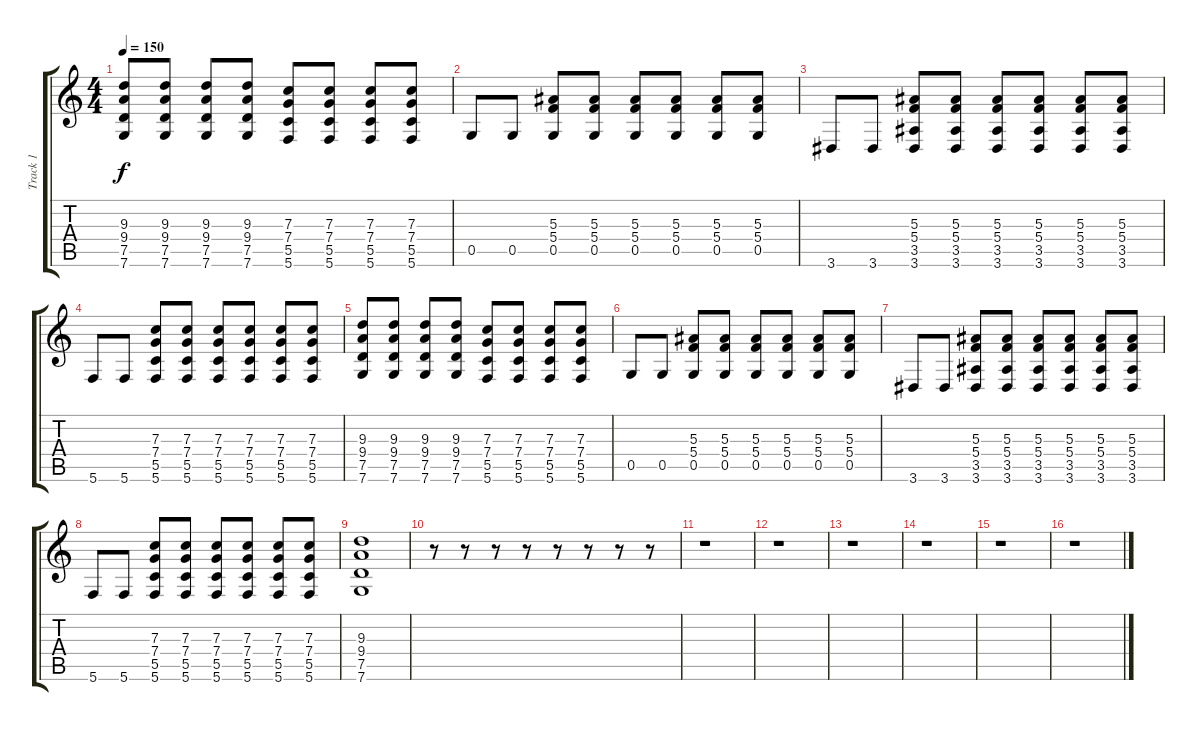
\track ("Track 1" "Track 1") {instrument electricguitarclean}
\staff {score tabs}
\tuning (D4 A3 F3 C3 G2 C2) {hide}
\ts (4 4)
\tempo 150
\clef g2
\ks c
(9.3 9.4 7.5 7.6).8{dy f} (9.3 9.4 7.5 7.6).8 (9.3 9.4 7.5 7.6).8 (9.3 9.4 7.5 7.6).8 (7.3 7.4 5.5 5.6).8 (7.3 7.4 5.5 5.6).8 (7.3 7.4 5.5 5.6).8 (7.3 7.4 5.5 5.6).8 |
0.5.8 0.5.8 (5.3 5.4 0.5).8 (5.3 5.4 0.5).8 (5.3 5.4 0.5).8 (5.3 5.4 0.5).8 (5.3 5.4 0.5).8 (5.3 5.4 0.5).8 |
3.6.8 3.6.8 (5.3 5.4 3.5 3.6).8 (5.3 5.4 3.5 3.6).8 (5.3 5.4 3.5 3.6).8 (5.3 5.4 3.5 3.6).8 (5.3 5.4 3.5 3.6).8 (5.3 5.4 3.5 3.6).8 |
5.6.8 5.6.8 (7.3 7.4 5.5 5.6).8 (7.3 7.4 5.5 5.6).8 (7.3 7.4 5.5 5.6).8 (7.3 7.4 5.5 5.6).8 (7.3 7.4 5.5 5.6).8 (7.3 7.4 5.5 5.6).8 |
(9.3 9.4 7.5 7.6).8 (9.3 9.4 7.5 7.6).8 (9.3 9.4 7.5 7.6).8 (9.3 9.4 7.5 7.6).8 (7.3 7.4 5.5 5.6).8 (7.3 7.4 5.5 5.6).8 (7.3 7.4 5.5 5.6).8 (7.3 7.4 5.5 5.6).8 |
0.5.8 0.5.8 (5.3 5.4 0.5).8 (5.3 5.4 0.5).8 (5.3 5.4 0.5).8 (5.3 5.4 0.5).8 (5.3 5.4 0.5).8 (5.3 5.4 0.5).8 |
3.6.8 3.6.8 (5.3 5.4 3.5 3.6).8 (5.3 5.4 3.5 3.6).8 (5.3 5.4 3.5 3.6).8 (5.3 5.4 3.5 3.6).8 (5.3 5.4 3.5 3.6).8 (5.3 5.4 3.5 3.6).8 |
5.6.8 5.6.8 (7.3 7.4 5.5 5.6).8 (7.3 7.4 5.5 5.6).8 (7.3 7.4 5.5 5.6).8 (7.3 7.4 5.5 5.6).8 (7.3 7.4 5.5 5.6).8 (7.3 7.4 5.5 5.6).8 |
(9.3 9.4 7.5 7.6).1 |
\section ("" "")
r.8 r.8 r.8 r.8 r.8 r.8 r.8 r.8 |
r.1 |
r.1 |
r.1 |
r.1 |
r.1 |
r.1
